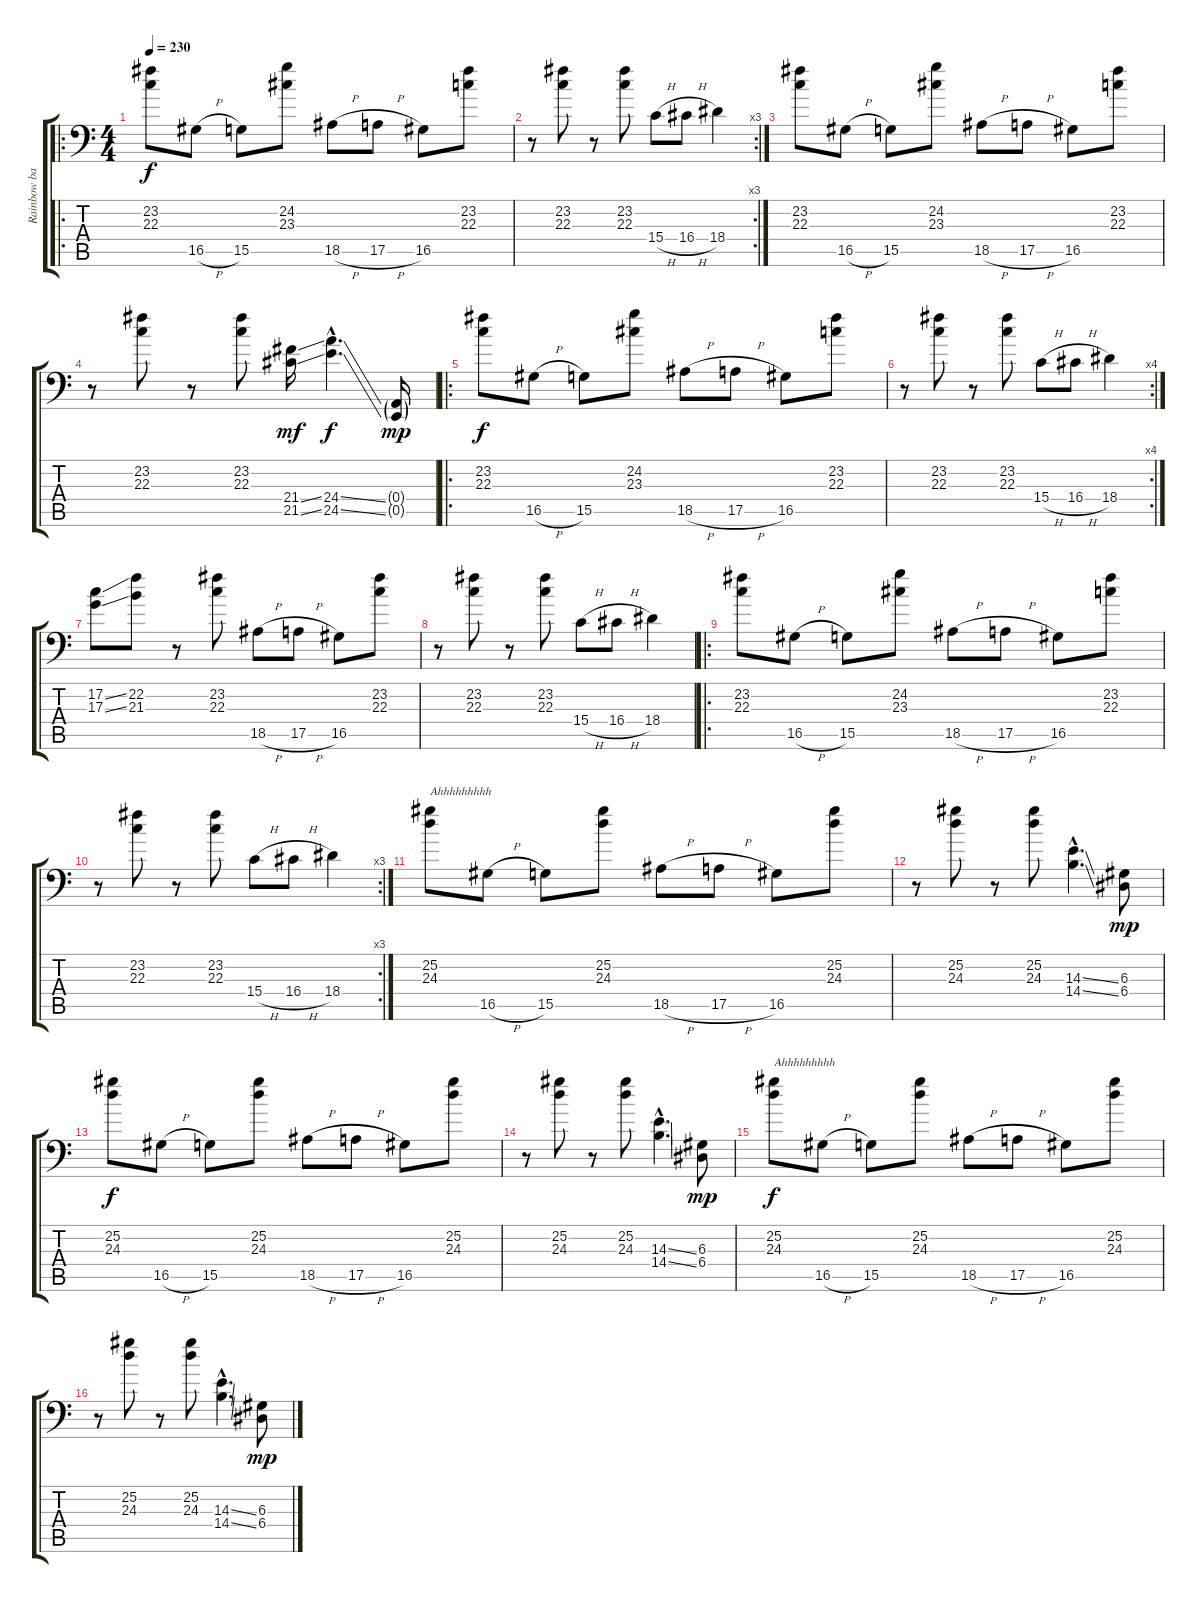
\track ("Rainbow bass : Les Claypool" "Rainbow ba") {instrument fretlessbass}
\staff {score tabs}
\tuning (C3 G2 D2 A1 E1 B0) {hide}
\ro
\ts (4 4)
\tempo 230
\clef f4
\ks c
(23.2 22.3).8{dy f} 16.5{h}.8 15.5.8 (24.2 23.3).8 18.5{h}.8 17.5{h}.8 16.5.8 (23.2 22.3).8 |
\rc 3
r.8 (23.2 22.3).8 r.8 (23.2 22.3).8 15.4{h}.8 16.4{h}.8 18.4.4 |
(23.2 22.3).8 16.5{h}.8 15.5.8 (24.2 23.3).8 18.5{h}.8 17.5{h}.8 16.5.8 (23.2 22.3).8 |
r.8 (23.2 22.3).8 r.8 (23.2 22.3).8 (21.4{ss} 21.5{ss}).16{dy mf} (24.4{ss hac} 24.5{ss hac}).4{d dy f} (0.4{g} 0.5{g}).16{dy mp} |
\ro
(23.2 22.3).8{dy f} 16.5{h}.8 15.5.8 (24.2 23.3).8 18.5{h}.8 17.5{h}.8 16.5.8 (23.2 22.3).8 |
\rc 4
r.8 (23.2 22.3).8 r.8 (23.2 22.3).8 15.4{h}.8 16.4{h}.8 18.4.4 |
(17.2{ss} 17.3{ss}).8 (22.2 21.3).8 r.8 (23.2 22.3).8 18.5{h}.8 17.5{h}.8 16.5.8 (23.2 22.3).8 |
r.8 (23.2 22.3).8 r.8 (23.2 22.3).8 15.4{h}.8 16.4{h}.8 18.4.4 |
\ro
(23.2 22.3).8 16.5{h}.8 15.5.8 (24.2 23.3).8 18.5{h}.8 17.5{h}.8 16.5.8 (23.2 22.3).8 |
\rc 3
r.8 (23.2 22.3).8 r.8 (23.2 22.3).8 15.4{h}.8 16.4{h}.8 18.4.4 |
(25.2 24.3).8{txt "Ahhhhhhhhh"} 16.5{h}.8 15.5.8 (25.2 24.3).8 18.5{h}.8 17.5{h}.8 16.5.8 (25.2 24.3).8 |
r.8 (25.2 24.3).8 r.8 (25.2 24.3).8 (14.3{ss hac} 14.4{ss hac}).4{d} (6.3 6.4).8{dy mp} |
(25.2 24.3).8{dy f} 16.5{h}.8 15.5.8 (25.2 24.3).8 18.5{h}.8 17.5{h}.8 16.5.8 (25.2 24.3).8 |
r.8 (25.2 24.3).8 r.8 (25.2 24.3).8 (14.3{ss hac} 14.4{ss hac}).4{d} (6.3 6.4).8{dy mp} |
(25.2 24.3).8{txt "Ahhhhhhhhh" dy f} 16.5{h}.8 15.5.8 (25.2 24.3).8 18.5{h}.8 17.5{h}.8 16.5.8 (25.2 24.3).8 |
r.8 (25.2 24.3).8 r.8 (25.2 24.3).8 (14.3{ss hac} 14.4{ss hac}).4{d} (6.3 6.4).8{dy mp}
